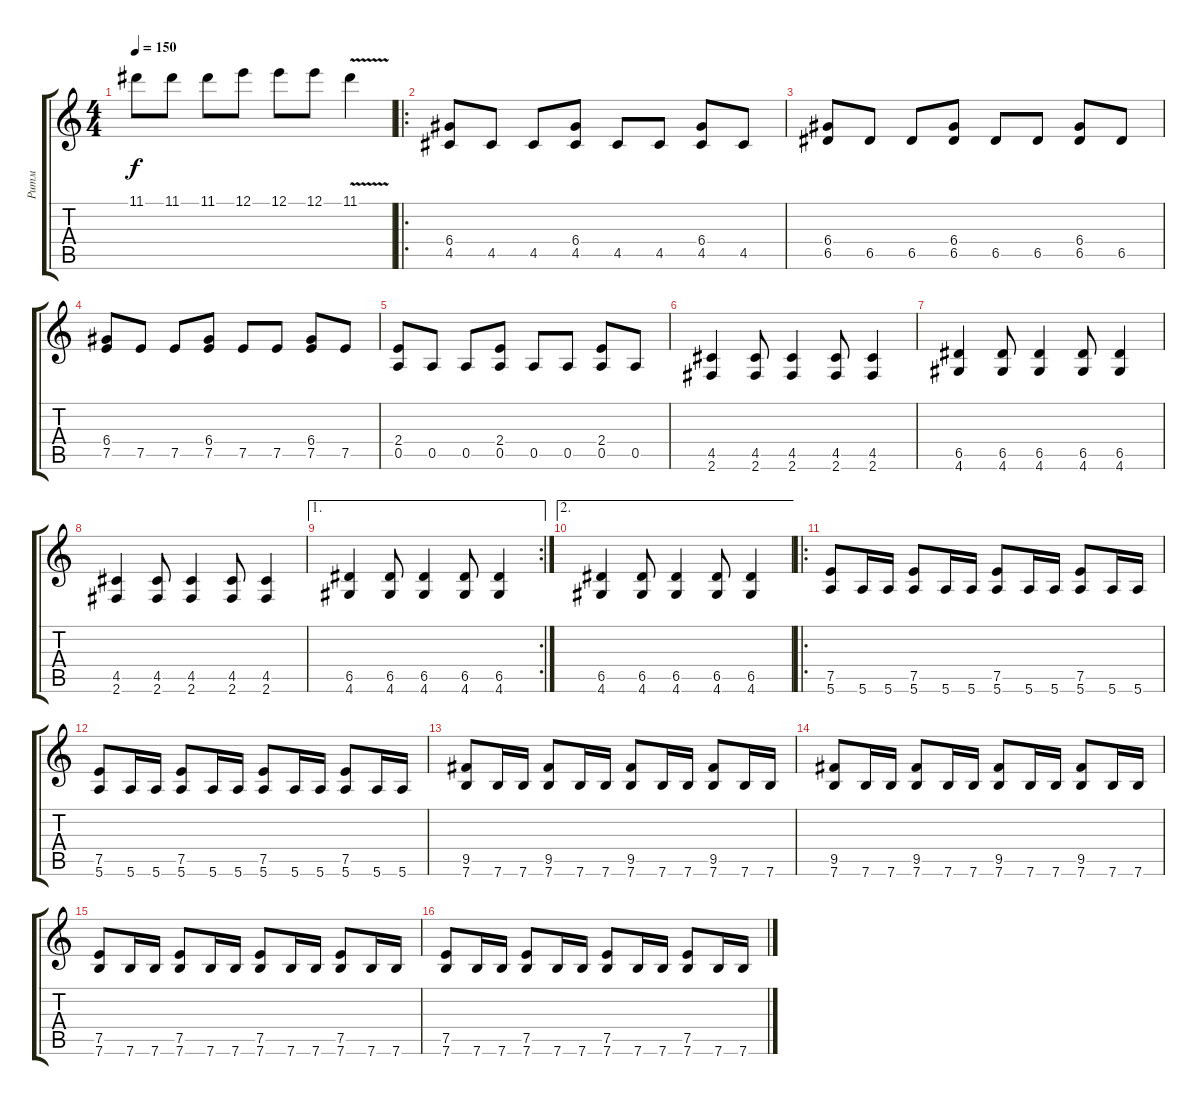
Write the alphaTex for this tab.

\track ("Ритм" "Ритм") {instrument distortionguitar}
\staff {score tabs}
\tuning (E4 B3 G3 D3 A2 E2) {hide}
\ts (4 4)
\tempo 150
\clef g2
\ks c
11.1.8{dy f} 11.1.8 11.1.8 12.1.8 12.1.8 12.1.8 11.1{v}.4 |
\ro
(6.4 4.5).8{volume 12} 4.5.8 4.5.8 (6.4 4.5).8 4.5.8 4.5.8 (6.4 4.5).8 4.5.8 |
(6.4 6.5).8 6.5.8 6.5.8 (6.4 6.5).8 6.5.8 6.5.8 (6.4 6.5).8 6.5.8 |
(6.4 7.5).8 7.5.8 7.5.8 (6.4 7.5).8 7.5.8 7.5.8 (6.4 7.5).8 7.5.8 |
(2.4 0.5).8 0.5.8 0.5.8 (2.4 0.5).8 0.5.8 0.5.8 (2.4 0.5).8 0.5.8 |
(4.5 2.6).4 (4.5 2.6).8 (4.5 2.6).4 (4.5 2.6).8 (4.5 2.6).4 |
(6.5 4.6).4 (6.5 4.6).8 (6.5 4.6).4 (6.5 4.6).8 (6.5 4.6).4 |
(4.5 2.6).4 (4.5 2.6).8 (4.5 2.6).4 (4.5 2.6).8 (4.5 2.6).4 |
\ae 1
\rc 2
(6.5 4.6).4 (6.5 4.6).8 (6.5 4.6).4 (6.5 4.6).8 (6.5 4.6).4 |
\ae 2
(6.5 4.6).4 (6.5 4.6).8 (6.5 4.6).4 (6.5 4.6).8 (6.5 4.6).4 |
\ro
(7.5 5.6).8 5.6.16 5.6.16 (7.5 5.6).8 5.6.16 5.6.16 (7.5 5.6).8 5.6.16 5.6.16 (7.5 5.6).8 5.6.16 5.6.16 |
(7.5 5.6).8 5.6.16 5.6.16 (7.5 5.6).8 5.6.16 5.6.16 (7.5 5.6).8 5.6.16 5.6.16 (7.5 5.6).8 5.6.16 5.6.16 |
(9.5 7.6).8 7.6.16 7.6.16 (9.5 7.6).8 7.6.16 7.6.16 (9.5 7.6).8 7.6.16 7.6.16 (9.5 7.6).8 7.6.16 7.6.16 |
(9.5 7.6).8 7.6.16 7.6.16 (9.5 7.6).8 7.6.16 7.6.16 (9.5 7.6).8 7.6.16 7.6.16 (9.5 7.6).8 7.6.16 7.6.16 |
(7.5 7.6).8 7.6.16 7.6.16 (7.5 7.6).8 7.6.16 7.6.16 (7.5 7.6).8 7.6.16 7.6.16 (7.5 7.6).8 7.6.16 7.6.16 |
(7.5 7.6).8 7.6.16 7.6.16 (7.5 7.6).8 7.6.16 7.6.16 (7.5 7.6).8 7.6.16 7.6.16 (7.5 7.6).8 7.6.16 7.6.16
